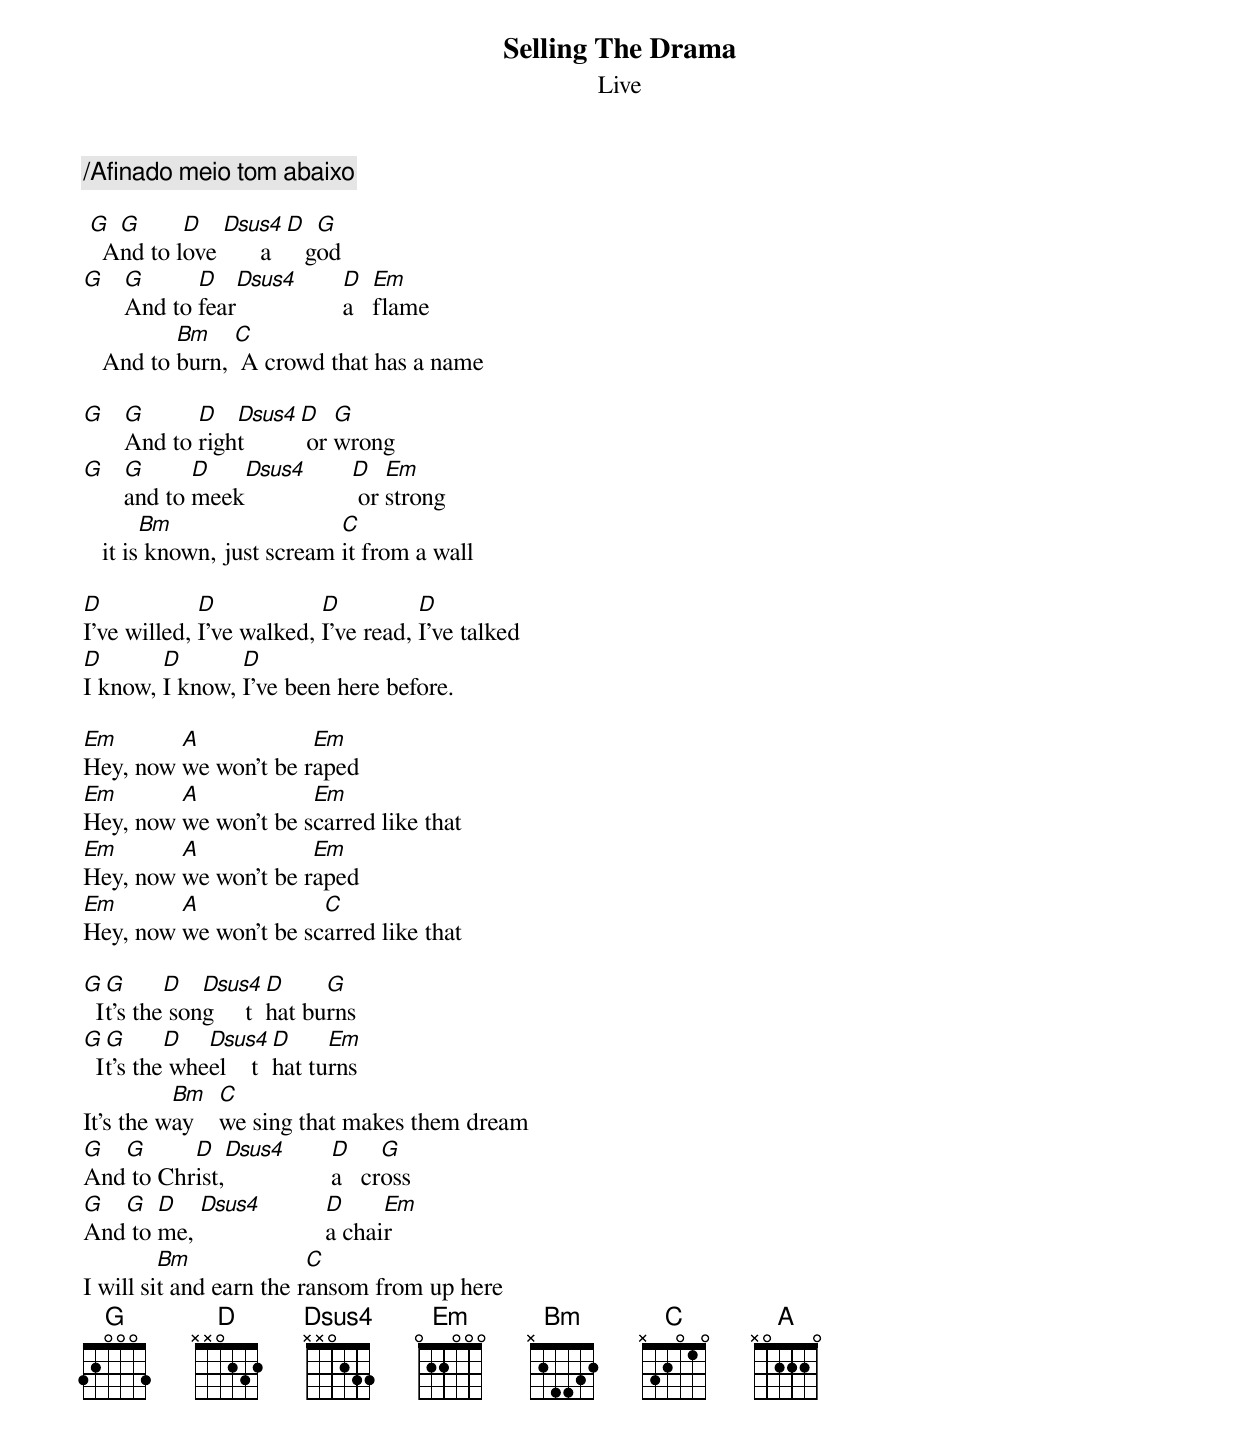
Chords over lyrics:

Selling The Drama
Live

/Afinado meio tom abaixo

 G  G      D   Dsus4  D   G
   And to love       a   god
G  G      D   Dsus4  D   Em
   And to fear       a   flame
          Bm    C
   And to burn,  A crowd that has a name

G  G      D   Dsus4  D   G
   And to right       or wrong
G  G      D   Dsus4  D   Em
   and to meek        or strong
        Bm                  C
   it is known, just scream it from a wall

D            D            D          D
I've willed, I've walked, I've read, I've talked
D       D       D
I know, I know, I've been here before.

Em       A            Em
Hey, now we won't be raped
Em       A            Em
Hey, now we won't be scarred like that
Em       A            Em
Hey, now we won't be raped
Em       A             C
Hey, now we won't be scarred like that

G  G      D   Dsus4  D     G
  It's the song     that burns
G  G      D   Dsus4  D     Em
  It's the wheel    that turns
          Bm    C
It's the way    we sing that makes them dream
G  G      D   Dsus4  D     G
And to Christ,       a   cross
G  G   D   Dsus4     D     Em
And to me,           a chair
         Bm              C
I will sit and earn the ransom from up here
